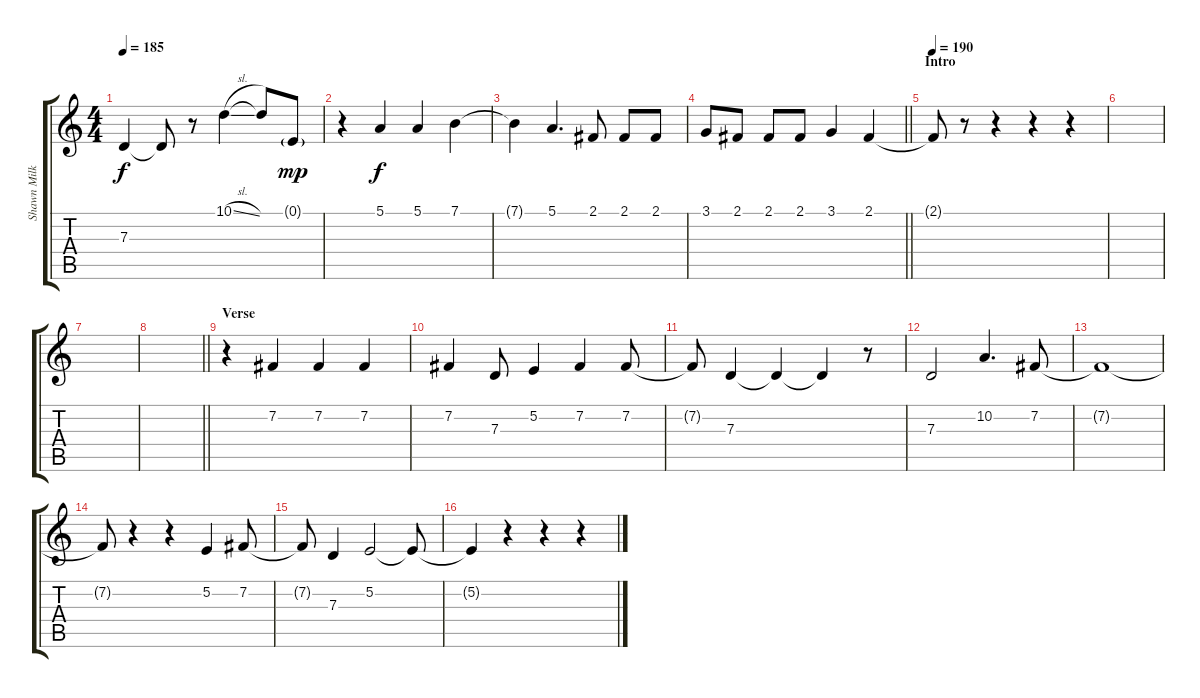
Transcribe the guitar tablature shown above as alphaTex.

\track ("Shawn Milke - Vocals" "Shawn Milk") {instrument altosax}
\staff {score tabs}
\tuning (E4 B3 G3 D3 A2 E2) {hide}
\ts (4 4)
\tempo 185
\clef g2
\ks c
7.3.4{dy f} 7.3{t}.8 r.8 10.1{sl}.4 10.1{t}.8 0.1{g}.8{dy mp} |
r.4 5.1.4{dy f} 5.1.4 7.1.4 |
7.1{t}.4 5.1.4{d} 2.1.8 2.1.8 2.1.8 |
\barLineRight lightlight
3.1.8 2.1.8 2.1.8 2.1.8 3.1.4 2.1.4 |
\section ("" "Intro")
\tempo 190
2.1{t}.8 r.8 r.4 r.4 r.4 |
|
|
\barLineRight lightlight
|
\section ("" "Verse")
r.4 7.2.4 7.2.4 7.2.4 |
7.2.4 7.3.8 5.2.4 7.2.4 7.2.8 |
7.2{t}.8 7.3.4 7.3{t}.4 7.3{t}.4 r.8 |
7.3.2 10.2.4{d} 7.2.8 |
7.2{t}.1 |
7.2{t}.8 r.4 r.4 5.2.4 7.2.8 |
7.2{t}.8 7.3.4 5.2.2 5.2{t}.8 |
5.2{t}.4 r.4 r.4 r.4
